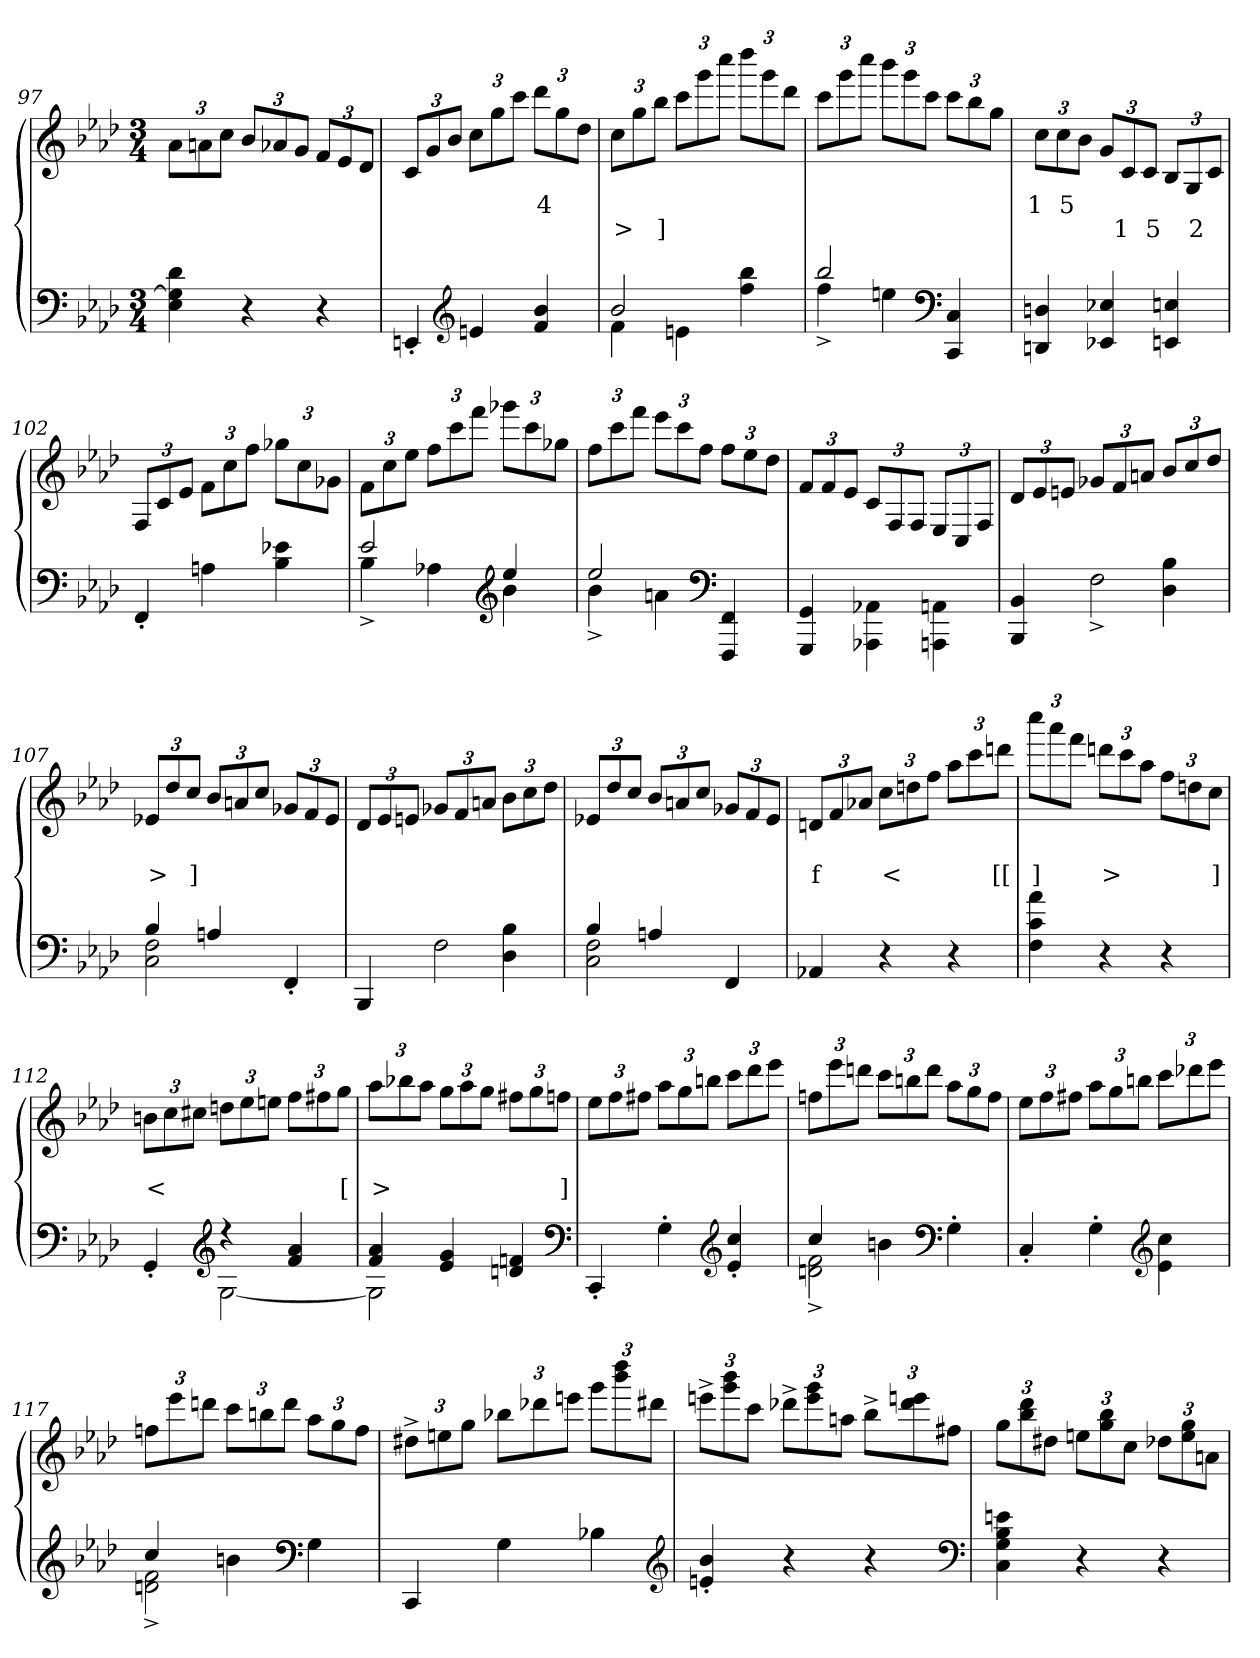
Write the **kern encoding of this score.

**kern	**kern	**text	**text
*part2	*part1	*part1	*part1
*staff2	*staff1	*staff1	*staff1
*clefF4	*clefG2	*	*
*k[b-e-a-d-]	*k[b-e-a-d-]	*	*
*M3/4	*M3/4	*	*
=97	=97	=97	=97
4d- 4G] 4E-	12a-\L	.	.
.	12an	.	.
.	12ccJ	.	.
4r	12b-L	.	.
.	12a-X	.	.
.	12gJ	.	.
4r	12fL	.	.
.	12e-	.	.
.	12d-J	.	.
=98	=98	=98	=98
4EEn'>	12cL	.	.
.	12g	.	.
.	12b-J	.	.
*clefG2	*	*	*
4en	12ccL	.	.
.	12gg	.	.
.	12cccJ	.	.
4b- 4f	12ddd-L	4	.
.	12gg	.	.
.	12dd-J	.	.
=99	=99	=99	=99
*^	*	*	*
2b-	4f	12ccL	.	>
.	.	12gg	.	.
.	.	12bb-J	.	]
.	4en	12cccL	.	.
.	.	12ggg	.	.
.	.	12ccccJ	.	.
4ryy	4bb- 4ff	12dddd-L	.	.
.	.	12ggg	.	.
.	.	12ddd-J	.	.
=100	=100	=100	=100	=100
2bb-	4ff^>	12cccL	.	.
.	.	12ggg	.	.
.	.	12ccccJ	.	.
.	4een	12bbb-L	.	.
.	.	12ggg	.	.
.	.	12cccJ	.	.
*clefF4	*	*	*	*
4C 4CC	4ryy	12cccL	.	.
.	.	12bb-	.	.
.	.	12ggJ	.	.
*v	*v	*	*	*
=101	=101	=101	=101
4Dn 4DDn	12ccL	1	.
.	12cc	5	.
.	12b-J	.	.
4E-X 4EE-X	12gL	.	.
.	12c	.	1
.	12cJ	.	5
4En 4EEn	12B-L	.	.
.	12G	.	2
.	12cJ	.	.
=102	=102	=102	=102
4FF'>	12FL	.	.
.	12c	.	.
.	12e-J	.	.
4An	12fL	.	.
.	12cc	.	.
.	12ffJ	.	.
4e-X 4B-	12gg-XL	.	.
.	12cc	.	.
.	12g-J	.	.
=103	=103	=103	=103
*^	*	*	*
2e-	4B-^>	12fL	.	.
.	.	12cc	.	.
.	.	12ee-J	.	.
.	4A-X	12ffL	.	.
.	.	12ccc	.	.
.	.	12fffJ	.	.
*clefG2	*	*	*	*
4ee-	4b-	12ggg-XL	.	.
.	.	12ccc	.	.
.	.	12gg-J	.	.
=104	=104	=104	=104	=104
2ee-	4b-^>	12ffL	.	.
.	.	12ccc	.	.
.	.	12fffJ	.	.
.	4an	12eee-L	.	.
.	.	12ccc	.	.
.	.	12ffJ	.	.
*clefF4	*	*	*	*
4FF 4FFF	4ryy	12ffL	.	.
.	.	12ee-	.	.
.	.	12dd-J	.	.
*v	*v	*	*	*
=105	=105	=105	=105
4GG 4GGG	12fL	.	.
.	12f	.	.
.	12e-J	.	.
4AA-X\ 4AAA-X	12cL	.	.
.	12F	.	.
.	12FJ	.	.
4AAn\ 4AAAn	12E-L	.	.
.	12C	.	.
.	12FJ	.	.
=106	=106	=106	=106
*^	*	*	*
4BB- 4BBB-	4ryy	12d-L	.	.
.	.	12e-	.	.
.	.	12enJ	.	.
4ryy	2F^>	12g-XL	.	.
.	.	12f	.	.
.	.	12anJ	.	.
4B-\ 4D-	.	12b-/L	.	.
.	.	12cc	.	.
.	.	12dd-J	.	.
=107	=107	=107	=107	=107
4B-	2F 2C	12e-XL	.	>
.	.	12dd-	.	.
.	.	12ccJ	.	]
4An	.	12b-/L	.	.
.	.	12an	.	.
.	.	12ccJ	.	.
4FF'>	4ryy	12g-XL	.	.
.	.	12f	.	.
.	.	12e-J	.	.
=108	=108	=108	=108	=108
4BBB-	4ryy	12d-L	.	.
.	.	12e-	.	.
.	.	12enJ	.	.
4ryy	2F	12g-XL	.	.
.	.	12f	.	.
.	.	12anJ	.	.
4B-\ 4D-	.	12b-L	.	.
.	.	12cc	.	.
.	.	12dd-J	.	.
=109	=109	=109	=109	=109
4B-	2F 2C	12e-XL	.	.
.	.	12dd-	.	.
.	.	12ccJ	.	.
4An	.	12b-/L	.	.
.	.	12an	.	.
.	.	12ccJ	.	.
4FF	4ryy	12g-XL	.	.
.	.	12f	.	.
.	.	12e-J	.	.
*v	*v	*	*	*
=110	=110	=110	=110
4AA-X	12dnL	.	f
.	12f	.	.
.	12a-XJ	.	.
4r	12ccL	.	<
.	12ddn	.	.
.	12ffJ	.	.
4r	12aa-L	.	.
.	12ccc	.	.
.	12dddnJ	.	[[
=111	=111	=111	=111
4a- 4c 4F	12ccccL	.	]
.	12aaa-	.	.
.	12fffJ	.	.
4r	12dddnL	.	>
.	12ccc	.	.
.	12aa-J	.	.
4r	12ffL	.	.
.	12ddn	.	.
.	12ccJ	.	]
=112	=112	=112	=112
*^	*	*	*
4GG'>	4ryy	12bnL	.	<
.	.	12cc	.	.
.	.	12cc#XJ	.	.
*clefG2	*	*	*	*
4r	[2G	12ddnL	.	.
.	.	12ee-	.	.
.	.	12eenJ	.	.
4a- 4f	.	12ffL	.	.
.	.	12ff#X	.	.
.	.	12ggJ	.	[
=113	=113	=113	=113	=113
4a- 4f	2G]	12aa-L	.	>
.	.	12bb-X	.	.
.	.	12aa-J	.	.
4g 4e-	.	12ggL	.	.
.	.	12aa-	.	.
.	.	12ggJ	.	.
4fn 4dn	4ryy	12ff#XL	.	.
.	.	12gg	.	.
.	.	12ffnJ	.	]
*v	*v	*	*	*
*clefF4	*	*	*
=114	=114	=114	=114
4CC'>	12ee-L	.	.
.	12ff	.	.
.	12ff#XJ	.	.
4G'>	12aa-L	.	.
.	12gg	.	.
.	12bbnJ	.	.
*clefG2	*	*	*
4cc'> 4e-'>	12cccL	.	.
.	12ddd-	.	.
.	12eee-J	.	.
=115	=115	=115	=115
*^	*	*	*
4cc/	2f\^> 2dn^>	12ffnL	.	.
.	.	12eee-	.	.
.	.	12dddnJ	.	.
4bn\	.	12cccL	.	.
.	.	12bbn	.	.
.	.	12dddJ	.	.
*clefF4	*	*	*	*
4G'>	4ryy	12aa-L	.	.
.	.	12gg	.	.
.	.	12ffJ	.	.
*v	*v	*	*	*
=116	=116	=116	=116
4C'>	12ee-L	.	.
.	12ff	.	.
.	12ff#XJ	.	.
4G'>	12aa-L	.	.
.	12gg	.	.
.	12bbnJ	.	.
*clefG2	*	*	*
4cc\ 4e-	12cccL	.	.
.	12ddd-X	.	.
.	12eee-J	.	.
=117	=117	=117	=117
*^	*	*	*
4cc	2f^> 2dn^>	12ffnL	.	.
.	.	12eee-	.	.
.	.	12dddnJ	.	.
4bn\	.	12cccL	.	.
.	.	12bbn	.	.
.	.	12dddJ	.	.
*clefF4	*	*	*	*
4G	4ryy	12aa-L	.	.
.	.	12gg	.	.
.	.	12ffJ	.	.
*v	*v	*	*	*
=118	=118	=118	=118
4CC	12dd#X^>L	.	.
.	12een	.	.
.	12ggJ	.	.
4G	12bb-XL	.	.
.	12ddd-X	.	.
.	12eeenJ	.	.
4B-X	12gggL	.	.
.	12dddd- 12bbb-	.	.
.	12ddd#XJ	.	.
*clefG2	*	*	*
=119	=119	=119	=119
4b-'> 4en'>	12eeen^>L	.	.
.	12bbb- 12ggg	.	.
.	12cccJ	.	.
4r	12ddd-X^>L	.	.
.	12ggg 12eee	.	.
.	12aanJ	.	.
4r	12bb-^>\L	.	.
.	12eeen 12ddd-	.	.
.	12ff#XJ	.	.
*clefF4	*	*	*
=120	=120	=120	=120
4en 4B- 4G 4C	12ggL	.	.
.	12ddd- 12bb-	.	.
.	12dd#XJ	.	.
4r	12eenL	.	.
.	12bb- 12gg	.	.
.	12ccJ	.	.
4r	12dd-XL	.	.
.	12gg 12ee	.	.
.	12anJ	.	.
=	=	=	=
*-	*-	*-	*-
